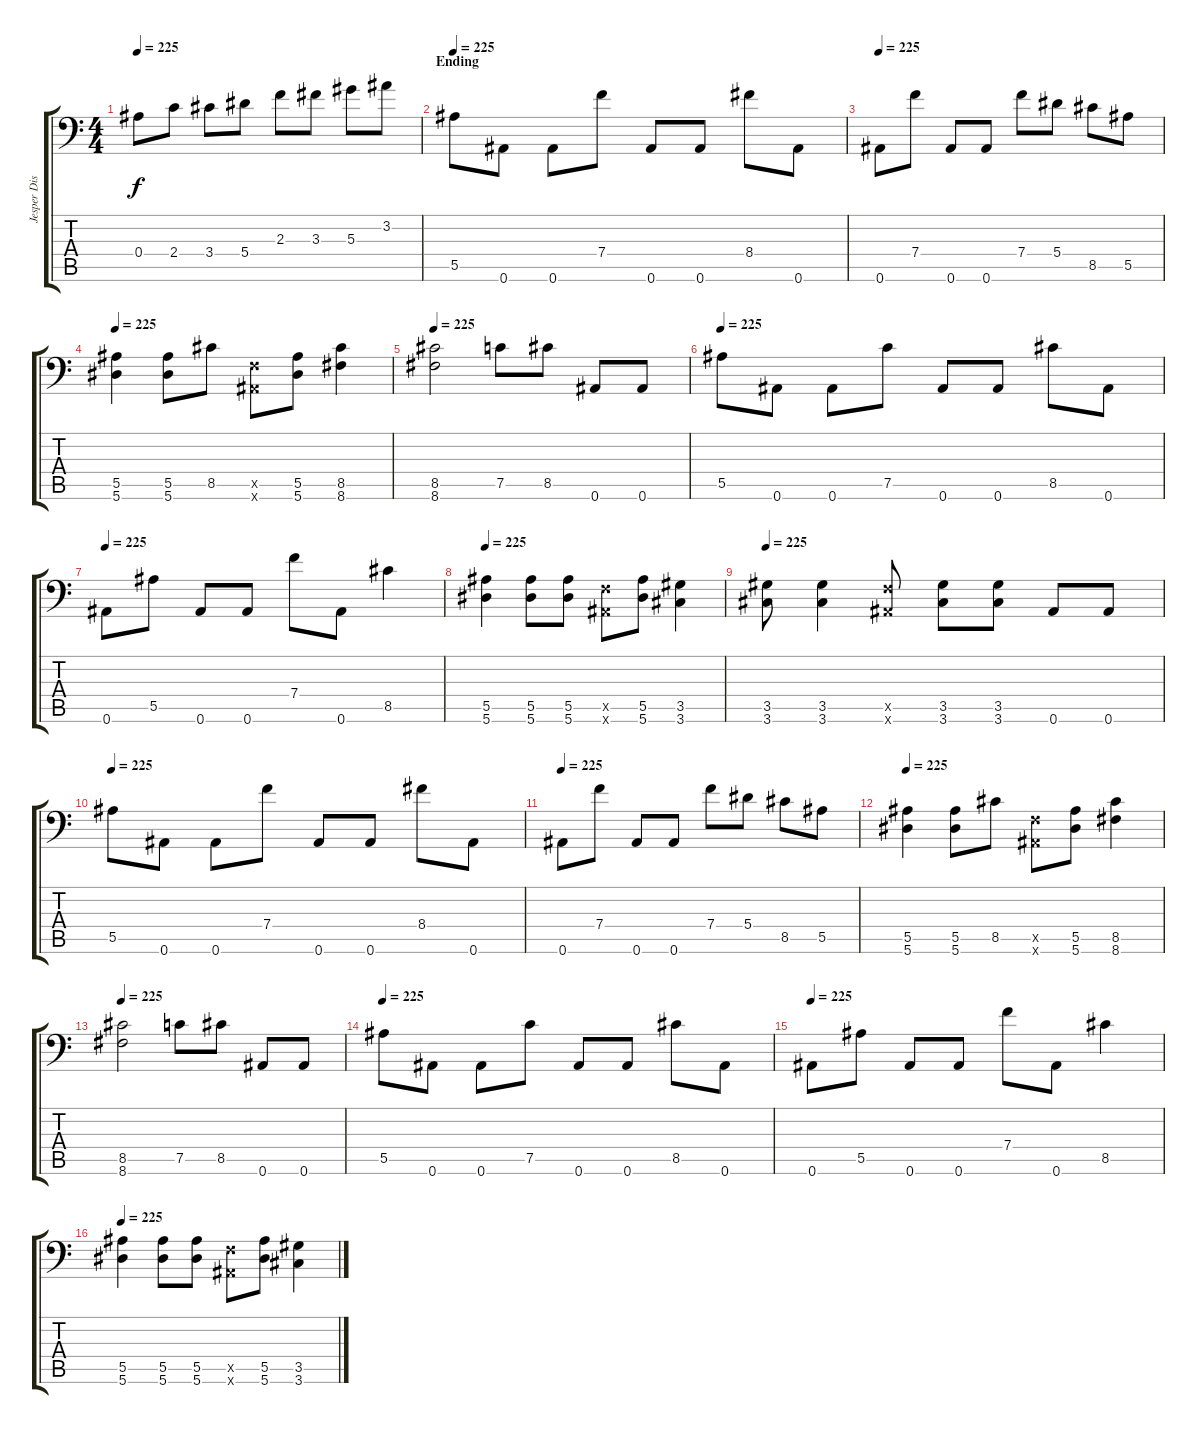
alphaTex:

\track ("Jesper Dist." "Jesper Dis") {instrument distortionguitar}
\staff {score tabs}
\tuning (C4 G3 Eb3 Bb2 F2 Bb1) {hide}
\ts (4 4)
\tempo 225
\clef f4
\ks c
0.4.8{dy f} 2.4.8 3.4.8 5.4.8 2.3.8 3.3.8 5.3.8 3.2.8 |
\section ("" "Ending")
\tempo 225
5.5.8 0.6.8 0.6.8 7.4.8 0.6.8 0.6.8 8.4.8 0.6.8 |
\tempo 225
0.6.8 7.4.8 0.6.8 0.6.8 7.4.8 5.4.8 8.5.8 5.5.8 |
\tempo 225
(5.5 5.6).4 (5.5 5.6).8 8.5.8 (0.5{x} 0.6{x}).8 (5.5 5.6).8 (8.5 8.6).4 |
\tempo 225
(8.5 8.6).2 7.5.8 8.5.8 0.6.8 0.6.8 |
\tempo 225
5.5.8 0.6.8 0.6.8 7.5.8 0.6.8 0.6.8 8.5.8 0.6.8 |
\tempo 225
0.6.8 5.5.8 0.6.8 0.6.8 7.4.8 0.6.8 8.5.4 |
\tempo 225
(5.5 5.6).4 (5.5 5.6).8 (5.5 5.6).8 (0.5{x} 0.6{x}).8 (5.5 5.6).8 (3.5 3.6).4 |
\tempo 225
(3.5 3.6).8 (3.5 3.6).4 (0.5{x} 0.6{x}).8 (3.5 3.6).8 (3.5 3.6).8 0.6.8 0.6.8 |
\tempo 225
5.5.8 0.6.8 0.6.8 7.4.8 0.6.8 0.6.8 8.4.8 0.6.8 |
\tempo 225
0.6.8 7.4.8 0.6.8 0.6.8 7.4.8 5.4.8 8.5.8 5.5.8 |
\tempo 225
(5.5 5.6).4 (5.5 5.6).8 8.5.8 (0.5{x} 0.6{x}).8 (5.5 5.6).8 (8.5 8.6).4 |
\tempo 225
(8.5 8.6).2 7.5.8 8.5.8 0.6.8 0.6.8 |
\tempo 225
5.5.8 0.6.8 0.6.8 7.5.8 0.6.8 0.6.8 8.5.8 0.6.8 |
\tempo 225
0.6.8 5.5.8 0.6.8 0.6.8 7.4.8 0.6.8 8.5.4 |
\tempo 225
(5.5 5.6).4 (5.5 5.6).8 (5.5 5.6).8 (0.5{x} 0.6{x}).8 (5.5 5.6).8 (3.5 3.6).4
